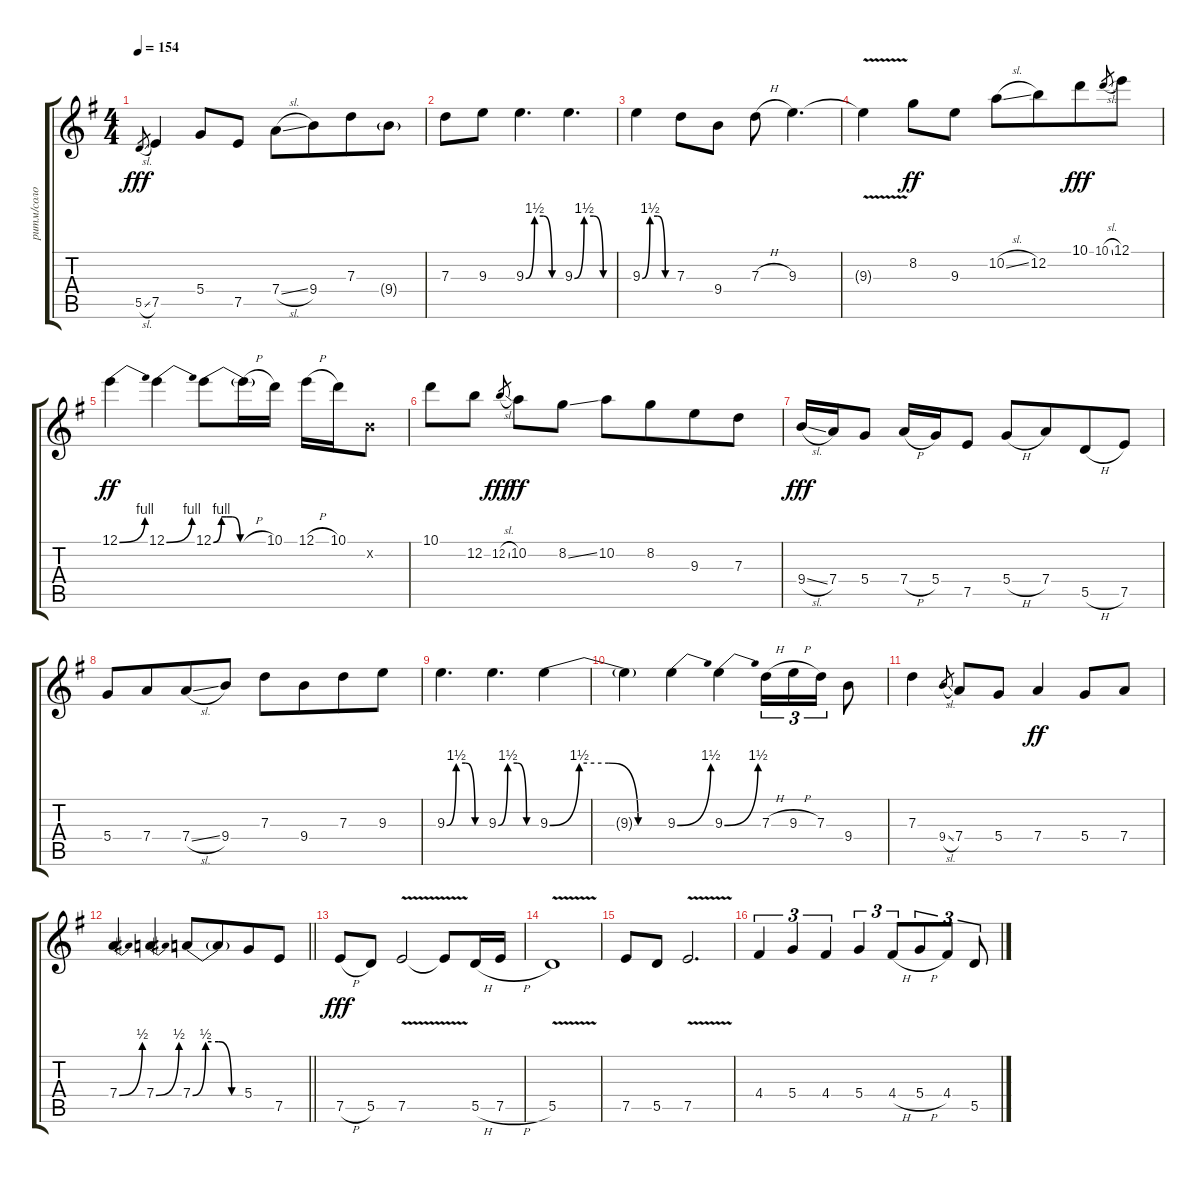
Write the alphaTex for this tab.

\track ("ритм/соло" "ритм/соло") {instrument overdrivenguitar}
\staff {score tabs}
\tuning (E4 B3 G3 D3 A2 E2) {hide}
\ts (4 4)
\section ("" "")
\tempo 154
\clef g2
\ks eminor
5.5{sl}.8{gr dy fff} 7.5.4 5.4.8 7.5.8 7.4{sl}.8 9.4.8{beam merge} 7.3.8 9.4{g}.8 |
7.3.8 9.3.8 9.3{be (custom 0 0 15 6 30 6 45 0 60 0)}.4{d} 9.3{be (custom 0 0 15 6 30 6 45 0 60 0)}.4{d} |
9.3{be (custom 0 0 15 6 30 6 45 0 60 0)}.4 7.3.8 9.4.8 7.3{h}.8 9.3.4{d} |
9.3{v t}.4 8.2.8{dy ff} 9.3.8 10.2{sl}.8 12.2.8{beam merge} 10.1.8{dy fff} 10.1{sl}.8{gr} 12.1.8 |
12.1{be (bend 0 0 60 4)}.4{dy ff} 12.1{be (bend 0 0 60 4)}.4 12.1{be (custom 0 0 9 4 15 4 21 4 30 0 45 0 60 0)}.8 12.1{h t}.16 10.1.16 12.1{h}.16 10.1.16 0.2{x}.8 |
10.1.8 12.2.8 12.2{sl}.8{gr dy fff beam merge} 10.2.8{dy ff} 8.2{ss}.8 10.2.8 8.2.8{beam merge} 9.3.8 7.3.8 |
9.4{sl}.16{dy fff} 7.4.16 5.4.8 7.4{h}.16 5.4.16 7.5.8 5.4{h}.8 7.4.8{beam merge} 5.5{h}.8 7.5.8 |
5.4.8 7.4.8{beam merge} 7.4{sl}.8 9.4.8 7.3.8 9.4.8{beam merge} 7.3.8 9.3.8 |
9.3{be (custom 0 0 15 6 30 6 45 0 60 0)}.4{d} 9.3{be (custom 0 0 15 6 30 6 45 0 60 0)}.4{d} 9.3{be (custom 0 0 15 6 30 6 45 0 60 0)}.4 |
9.3{t}.4 9.3{be (bend 0 0 60 6)}.4 9.3{be (bend 0 0 60 6)}.4 7.3{h}.16{tu (3 2)} 9.3{h}.16{tu (3 2)} 7.3.16{tu (3 2)} 9.4.8 |
7.3.4 9.4{sl}.8{gr} 7.4.8 5.4.8 7.4.4{dy ff} 5.4.8 7.4.8 |
\barLineRight lightlight
7.4{be (bend 0 0 60 2)}.4 7.4{be (bend 0 0 60 2)}.4 7.4{be (custom 0 0 15 2 30 2 45 0 60 0)}.8 7.4{t}.8{beam merge} 5.4.8 7.5.8 |
\section ("" "")
7.5{h}.8{dy fff} 5.5.8 7.5{v}.2 7.5{t}.8 5.5{h}.16 7.5{h}.16 |
5.5{v}.1 |
7.5.8 5.5.8 7.5{v}.2{d} |
4.4.4{tu (3 2)} 5.4.4{tu (3 2)} 4.4.4{tu (3 2)} 5.4.4{tu (3 2)} 4.4{h}.8{tu (3 2) beam merge} 5.4{h}.8{tu (3 2)} 4.4.8{tu (3 2) beam split} 5.5.8{tu (3 2)}
